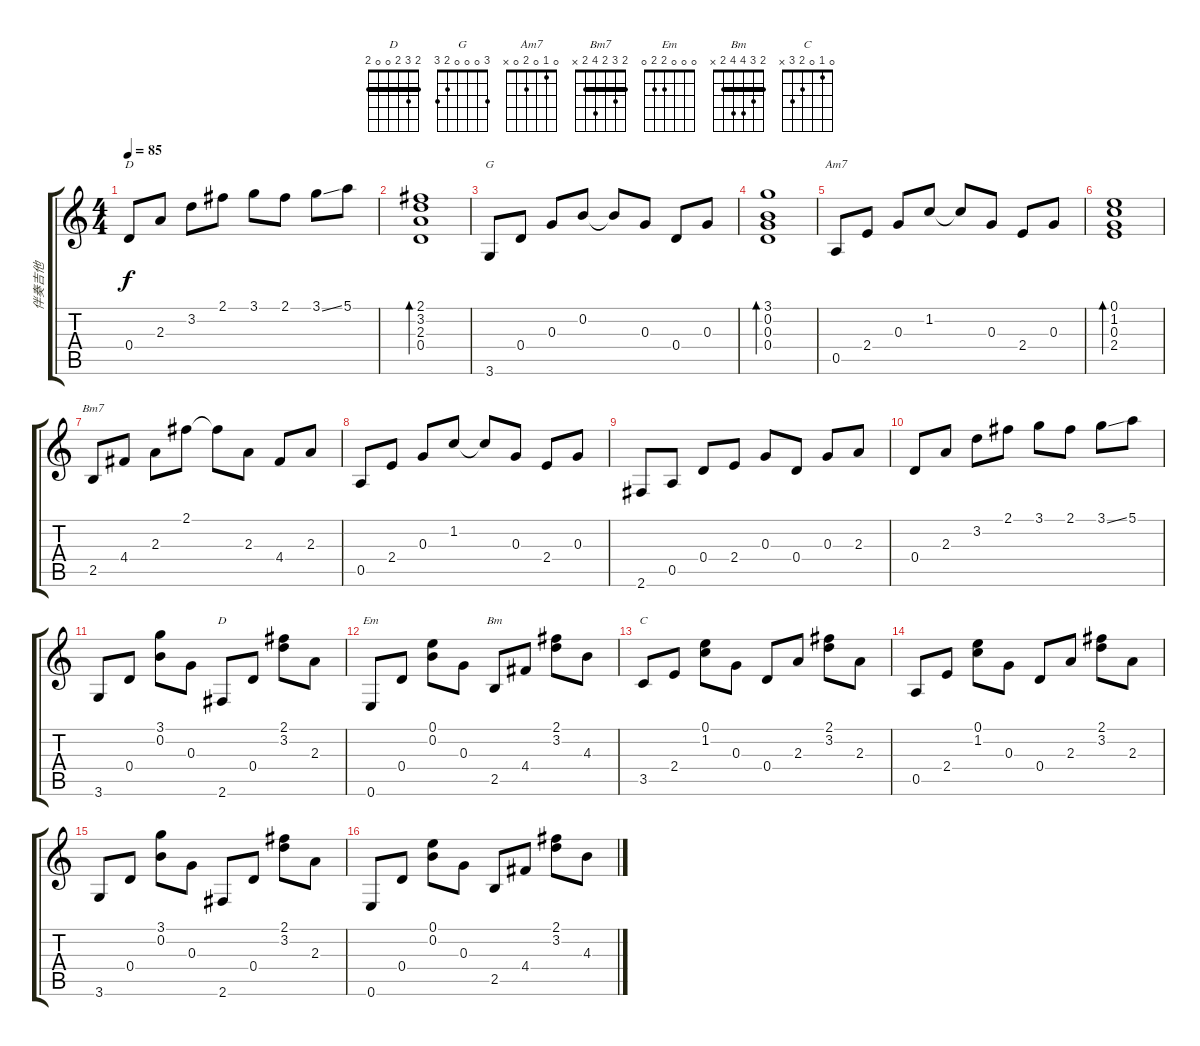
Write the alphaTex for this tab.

\track ("伴奏吉他" "伴奏吉他") {instrument acousticguitarsteel}
\staff {score tabs}
\tuning (E4 B3 G3 D3 A2 E2) {hide}
\chord ("D" 2 3 2 0 x x)
\chord ("G" 3 0 0 0 2 3)
\chord ("Am7" 0 1 0 2 0 x)
\chord ("Bm7" 2 3 2 4 2 x) {barre 2}
\chord ("D" 2 3 2 0 0 2) {barre 2}
\chord ("Em" 0 0 0 2 2 0)
\chord ("Bm" 2 3 4 4 2 x) {barre 2}
\chord ("C" 0 1 0 2 3 x)
\ts (4 4)
\tempo 85
\clef g2
\ks c
0.4.8{ch "D" dy f} 2.3.8 3.2.8 2.1.8 3.1.8 2.1.8 3.1{ss}.8 5.1.8 |
(2.1 3.2 2.3 0.4).1{bd 240} |
3.6.8{ch "G"} 0.4.8 0.3.8 0.2.8 0.2{t}.8 0.3.8 0.4.8 0.3.8 |
(3.1 0.2 0.3 0.4).1{bd 240} |
0.5.8{ch "Am7"} 2.4.8 0.3.8 1.2.8 1.2{t}.8 0.3.8 2.4.8 0.3.8 |
(0.1 1.2 0.3 2.4).1{bd 240} |
2.5.8{ch "Bm7"} 4.4.8 2.3.8 2.1.8 2.1{t}.8 2.3.8 4.4.8 2.3.8 |
0.5.8 2.4.8 0.3.8 1.2.8 1.2{t}.8 0.3.8 2.4.8 0.3.8 |
2.6.8 0.5.8 0.4.8 2.4.8 0.3.8 0.4.8 0.3.8 2.3.8 |
0.4.8 2.3.8 3.2.8 2.1.8 3.1.8 2.1.8 3.1{ss}.8 5.1.8 |
3.6.8 0.4.8 (3.1 0.2).8 0.3.8 2.6.8{ch "D"} 0.4.8 (2.1 3.2).8 2.3.8 |
0.6.8{ch "Em"} 0.4.8 (0.1 0.2).8 0.3.8 2.5.8{ch "Bm"} 4.4.8 (2.1 3.2).8 4.3.8 |
3.5.8{ch "C"} 2.4.8 (0.1 1.2).8 0.3.8 0.4.8 2.3.8 (2.1 3.2).8 2.3.8 |
0.5.8 2.4.8 (0.1 1.2).8 0.3.8 0.4.8 2.3.8 (2.1 3.2).8 2.3.8 |
3.6.8 0.4.8 (3.1 0.2).8 0.3.8 2.6.8 0.4.8 (2.1 3.2).8 2.3.8 |
0.6.8 0.4.8 (0.1 0.2).8 0.3.8 2.5.8 4.4.8 (2.1 3.2).8 4.3.8
